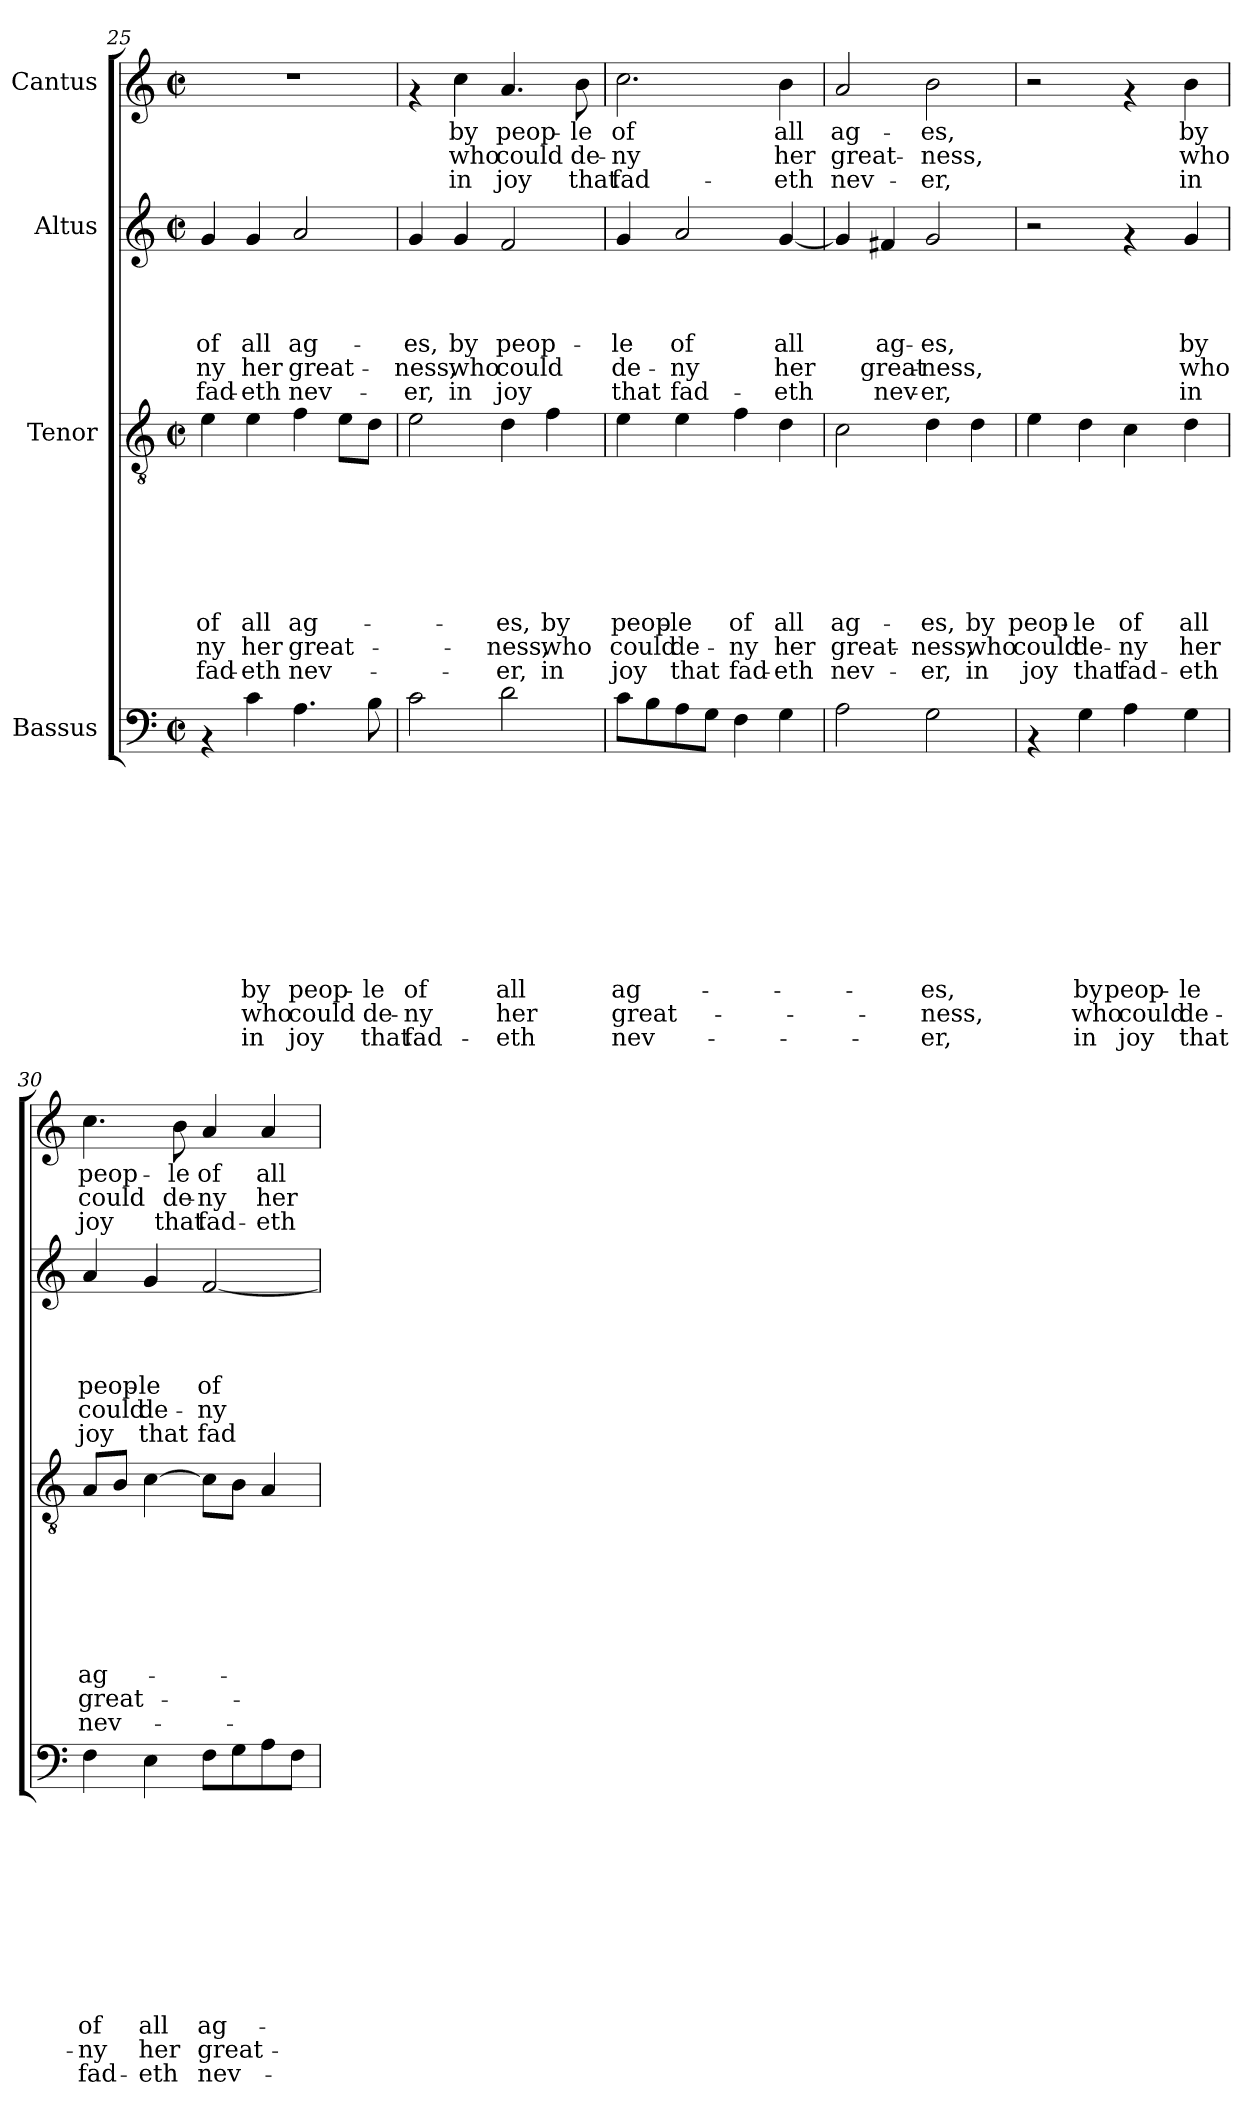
**kern	**text	**text	**text	**text	**text	**text	**text	**text	**text	**text	**text	**text	**kern	**text	**text	**text	**text	**text	**text	**text	**text	**text	**kern	**text	**text	**text	**text	**text	**text	**kern	**text	**text	**text
*part4	*part4	*part4	*part4	*part4	*part4	*part4	*part4	*part4	*part4	*part4	*part4	*part4	*part3	*part3	*part3	*part3	*part3	*part3	*part3	*part3	*part3	*part3	*part2	*part2	*part2	*part2	*part2	*part2	*part2	*part1	*part1	*part1	*part1
*staff4	*staff4	*staff4	*staff4	*staff4	*staff4	*staff4	*staff4	*staff4	*staff4	*staff4	*staff4	*staff4	*staff3	*staff3	*staff3	*staff3	*staff3	*staff3	*staff3	*staff3	*staff3	*staff3	*staff2	*staff2	*staff2	*staff2	*staff2	*staff2	*staff2	*staff1	*staff1	*staff1	*staff1
*I"Bassus	*	*	*	*	*	*	*	*	*	*	*	*	*I"Tenor	*	*	*	*	*	*	*	*	*	*I"Altus	*	*	*	*	*	*	*I"Cantus	*	*	*
*clefF4	*	*	*	*	*	*	*	*	*	*	*	*	*clefGv2	*	*	*	*	*	*	*	*	*	*clefG2	*	*	*	*	*	*	*clefG2	*	*	*
*k[]	*	*	*	*	*	*	*	*	*	*	*	*	*k[]	*	*	*	*	*	*	*	*	*	*k[]	*	*	*	*	*	*	*k[]	*	*	*
*C:	*	*	*	*	*	*	*	*	*	*	*	*	*C:	*	*	*	*	*	*	*	*	*	*C:	*	*	*	*	*	*	*C:	*	*	*
*M2/2	*	*	*	*	*	*	*	*	*	*	*	*	*M2/2	*	*	*	*	*	*	*	*	*	*M2/2	*	*	*	*	*	*	*M2/2	*	*	*
*met(c|)	*	*	*	*	*	*	*	*	*	*	*	*	*met(c|)	*	*	*	*	*	*	*	*	*	*met(c|)	*	*	*	*	*	*	*met(c|)	*	*	*
=25	=25	=25	=25	=25	=25	=25	=25	=25	=25	=25	=25	=25	=25	=25	=25	=25	=25	=25	=25	=25	=25	=25	=25	=25	=25	=25	=25	=25	=25	=25	=25	=25	=25
!	!	!	!	!	!	!	!	!	!	!	!	!	!	!	!	!	!	!	!	!LO:LY:b	!LO:LY:b	!LO:LY:b	!	!	!	!	!LO:LY:b	!LO:LY:b	!LO:LY:b	!	!	!	!
4rAA	.	.	.	.	.	.	.	.	.	.	.	.	4e\	.	.	.	.	.	.	of	-ny	fad-	4g/	.	.	.	of	-ny	fad-	1r	.	.	.
!	!	!	!	!	!	!	!	!	!	!LO:LY:b	!LO:LY:b	!LO:LY:b	!	!	!	!	!	!	!	!LO:LY:b	!LO:LY:b	!LO:LY:b	!	!	!	!	!LO:LY:b	!LO:LY:b	!LO:LY:b	!	!	!	!
4c\	.	.	.	.	.	.	.	.	.	by	who	in	4e\	.	.	.	.	.	.	all	her	-eth	4g/	.	.	.	all	her	-eth	.	.	.	.
!	!	!	!	!	!	!	!	!	!	!LO:LY:b	!LO:LY:b	!LO:LY:b	!	!	!	!	!	!	!	!LO:LY:b	!LO:LY:b	!LO:LY:b	!	!	!	!	!LO:LY:b	!LO:LY:b	!LO:LY:b	!	!	!	!
4.A\	.	.	.	.	.	.	.	.	.	peop-	could	joy	4f\	.	.	.	.	.	.	ag-	great-	nev-	2a/	.	.	.	ag-	great-	nev-	.	.	.	.
.	.	.	.	.	.	.	.	.	.	.	.	.	8e\L	.	.	.	.	.	.	.	.	.	.	.	.	.	.	.	.	.	.	.	.
!	!	!	!	!	!	!	!	!	!	!LO:LY:b	!LO:LY:b	!LO:LY:b	!	!	!	!	!	!	!	!	!	!	!	!	!	!	!	!	!	!	!	!	!
8B\	.	.	.	.	.	.	.	.	.	-le	de-	that	8d\J	.	.	.	.	.	.	.	.	.	.	.	.	.	.	.	.	.	.	.	.
=26	=26	=26	=26	=26	=26	=26	=26	=26	=26	=26	=26	=26	=26	=26	=26	=26	=26	=26	=26	=26	=26	=26	=26	=26	=26	=26	=26	=26	=26	=26	=26	=26	=26
!	!	!	!	!	!	!	!	!	!	!LO:LY:b	!LO:LY:b	!LO:LY:b	!	!	!	!	!	!	!	!	!	!	!	!	!	!	!LO:LY:b	!LO:LY:b	!LO:LY:b	!	!	!	!
2c\	.	.	.	.	.	.	.	.	.	of	-ny	fad-	2e\	.	.	.	.	.	.	.	.	.	4g/	.	.	.	-es,	-ness,	-er,	4rf	.	.	.
!	!	!	!	!	!	!	!	!	!	!	!	!	!	!	!	!	!	!	!	!	!	!	!	!	!	!	!LO:LY:b	!LO:LY:b	!LO:LY:b	!	!LO:LY:b	!LO:LY:b	!LO:LY:b
.	.	.	.	.	.	.	.	.	.	.	.	.	.	.	.	.	.	.	.	.	.	.	4g/	.	.	.	by	who	in	4cc\	by	who	in
!	!	!	!	!	!	!	!	!	!	!LO:LY:b	!LO:LY:b	!LO:LY:b	!	!	!	!	!	!	!	!LO:LY:b	!LO:LY:b	!LO:LY:b	!	!	!	!	!LO:LY:b	!LO:LY:b	!LO:LY:b	!	!LO:LY:b	!LO:LY:b	!LO:LY:b
2d\	.	.	.	.	.	.	.	.	.	all	her	-eth	4d\	.	.	.	.	.	.	-es,	-ness,	-er,	2f/	.	.	.	peop-	could	joy	4.a/	peop-	could	joy
!	!	!	!	!	!	!	!	!	!	!	!	!	!	!	!	!	!	!	!	!LO:LY:b	!LO:LY:b	!LO:LY:b	!	!	!	!	!	!	!	!	!	!	!
.	.	.	.	.	.	.	.	.	.	.	.	.	4f\	.	.	.	.	.	.	by	who	in	.	.	.	.	.	.	.	.	.	.	.
!	!	!	!	!	!	!	!	!	!	!	!	!	!	!	!	!	!	!	!	!	!	!	!	!	!	!	!	!	!	!	!LO:LY:b	!LO:LY:b	!LO:LY:b
.	.	.	.	.	.	.	.	.	.	.	.	.	.	.	.	.	.	.	.	.	.	.	.	.	.	.	.	.	.	8b\	-le	de-	that
=27	=27	=27	=27	=27	=27	=27	=27	=27	=27	=27	=27	=27	=27	=27	=27	=27	=27	=27	=27	=27	=27	=27	=27	=27	=27	=27	=27	=27	=27	=27	=27	=27	=27
!	!	!	!	!	!	!	!	!	!	!LO:LY:b	!LO:LY:b	!LO:LY:b	!	!	!	!	!	!	!	!LO:LY:b	!LO:LY:b	!LO:LY:b	!	!	!	!	!LO:LY:b	!LO:LY:b	!LO:LY:b	!	!LO:LY:b	!LO:LY:b	!LO:LY:b
8c\L	.	.	.	.	.	.	.	.	.	ag-	great-	nev-	4e\	.	.	.	.	.	.	peop-	could	joy	4g/	.	.	.	-le	de-	that	2.cc\	of	-ny	fad-
8B\	.	.	.	.	.	.	.	.	.	.	.	.	.	.	.	.	.	.	.	.	.	.	.	.	.	.	.	.	.	.	.	.	.
!	!	!	!	!	!	!	!	!	!	!	!	!	!	!	!	!	!	!	!	!LO:LY:b	!LO:LY:b	!LO:LY:b	!	!	!	!	!LO:LY:b	!LO:LY:b	!LO:LY:b	!	!	!	!
8A\	.	.	.	.	.	.	.	.	.	.	.	.	4e\	.	.	.	.	.	.	-le	de-	that	2a/	.	.	.	of	-ny	fad-	.	.	.	.
8G\J	.	.	.	.	.	.	.	.	.	.	.	.	.	.	.	.	.	.	.	.	.	.	.	.	.	.	.	.	.	.	.	.	.
!	!	!	!	!	!	!	!	!	!	!	!	!	!	!	!	!	!	!	!	!LO:LY:b	!LO:LY:b	!LO:LY:b	!	!	!	!	!	!	!	!	!	!	!
4F\	.	.	.	.	.	.	.	.	.	.	.	.	4f\	.	.	.	.	.	.	of	-ny	fad-	.	.	.	.	.	.	.	.	.	.	.
!	!	!	!	!	!	!	!	!	!	!	!	!	!	!	!	!	!	!	!	!LO:LY:b	!LO:LY:b	!LO:LY:b	!	!	!	!	!LO:LY:b	!LO:LY:b	!LO:LY:b	!	!LO:LY:b	!LO:LY:b	!LO:LY:b
4G\	.	.	.	.	.	.	.	.	.	.	.	.	4d\	.	.	.	.	.	.	all	her	-eth	[<4g/	.	.	.	all	her	-eth	4b\	all	her	-eth
!!LO:LB:g=z
=28	=28	=28	=28	=28	=28	=28	=28	=28	=28	=28	=28	=28	=28	=28	=28	=28	=28	=28	=28	=28	=28	=28	=28	=28	=28	=28	=28	=28	=28	=28	=28	=28	=28
!	!	!	!	!	!	!	!	!	!	!	!	!	!	!	!	!	!	!	!	!LO:LY:b	!LO:LY:b	!LO:LY:b	!	!	!	!	!	!	!	!	!LO:LY:b	!LO:LY:b	!LO:LY:b
2A\	.	.	.	.	.	.	.	.	.	.	.	.	2c\	.	.	.	.	.	.	ag-	great-	nev-	4g/]	.	.	.	.	.	.	2a/	ag-	great-	nev-
!	!	!	!	!	!	!	!	!	!	!	!	!	!	!	!	!	!	!	!	!	!	!	!	!	!	!	!LO:LY:b	!LO:LY:b	!LO:LY:b	!	!	!	!
.	.	.	.	.	.	.	.	.	.	.	.	.	.	.	.	.	.	.	.	.	.	.	4f#X/	.	.	.	ag-	great-	nev-	.	.	.	.
!	!	!	!	!	!	!	!	!	!	!LO:LY:b	!LO:LY:b	!LO:LY:b	!	!	!	!	!	!	!	!LO:LY:b	!LO:LY:b	!LO:LY:b	!	!	!	!	!LO:LY:b	!LO:LY:b	!LO:LY:b	!	!LO:LY:b	!LO:LY:b	!LO:LY:b
2G\	.	.	.	.	.	.	.	.	.	-es,	-ness,	-er,	4d\	.	.	.	.	.	.	-es,	-ness,	-er,	2g/	.	.	.	-es,	-ness,	-er,	2b\	-es,	-ness,	-er,
!	!	!	!	!	!	!	!	!	!	!	!	!	!	!	!	!	!	!	!	!LO:LY:b	!LO:LY:b	!LO:LY:b	!	!	!	!	!	!	!	!	!	!	!
.	.	.	.	.	.	.	.	.	.	.	.	.	4d\	.	.	.	.	.	.	by	who	in	.	.	.	.	.	.	.	.	.	.	.
=29	=29	=29	=29	=29	=29	=29	=29	=29	=29	=29	=29	=29	=29	=29	=29	=29	=29	=29	=29	=29	=29	=29	=29	=29	=29	=29	=29	=29	=29	=29	=29	=29	=29
!	!	!	!	!	!	!	!	!	!	!	!	!	!	!	!	!	!	!	!	!LO:LY:b	!LO:LY:b	!LO:LY:b	!	!	!	!	!	!	!	!	!	!	!
4rAA	.	.	.	.	.	.	.	.	.	.	.	.	4e\	.	.	.	.	.	.	peop-	could	joy	2r	.	.	.	.	.	.	2r	.	.	.
!	!	!	!	!	!	!	!	!	!	!LO:LY:b	!LO:LY:b	!LO:LY:b	!	!	!	!	!	!	!	!LO:LY:b	!LO:LY:b	!LO:LY:b	!	!	!	!	!	!	!	!	!	!	!
4G\	.	.	.	.	.	.	.	.	.	by	who	in	4d\	.	.	.	.	.	.	-le	de-	that	.	.	.	.	.	.	.	.	.	.	.
!	!	!	!	!	!	!	!	!	!	!LO:LY:b	!LO:LY:b	!LO:LY:b	!	!	!	!	!	!	!	!LO:LY:b	!LO:LY:b	!LO:LY:b	!	!	!	!	!	!	!	!	!	!	!
4A\	.	.	.	.	.	.	.	.	.	peop-	could	joy	4c\	.	.	.	.	.	.	of	-ny	fad-	4rf	.	.	.	.	.	.	4rf	.	.	.
!	!	!	!	!	!	!	!	!	!	!LO:LY:b	!LO:LY:b	!LO:LY:b	!	!	!	!	!	!	!	!LO:LY:b	!LO:LY:b	!LO:LY:b	!	!	!	!	!LO:LY:b	!LO:LY:b	!LO:LY:b	!	!LO:LY:b	!LO:LY:b	!LO:LY:b
4G\	.	.	.	.	.	.	.	.	.	-le	de-	that	4d\	.	.	.	.	.	.	all	her	-eth	4g/	.	.	.	by	who	in	4b\	by	who	in
=30	=30	=30	=30	=30	=30	=30	=30	=30	=30	=30	=30	=30	=30	=30	=30	=30	=30	=30	=30	=30	=30	=30	=30	=30	=30	=30	=30	=30	=30	=30	=30	=30	=30
!	!	!	!	!	!	!	!	!	!	!LO:LY:b	!LO:LY:b	!LO:LY:b	!	!	!	!	!	!	!	!LO:LY:b	!LO:LY:b	!LO:LY:b	!	!	!	!	!LO:LY:b	!LO:LY:b	!LO:LY:b	!	!LO:LY:b	!LO:LY:b	!LO:LY:b
4F\	.	.	.	.	.	.	.	.	.	of	-ny	fad-	8A/L	.	.	.	.	.	.	ag-	great-	nev-	4a/	.	.	.	peop-	could	joy	4.cc\	peop-	could	joy
.	.	.	.	.	.	.	.	.	.	.	.	.	8B/J	.	.	.	.	.	.	.	.	.	.	.	.	.	.	.	.	.	.	.	.
!	!	!	!	!	!	!	!	!	!	!LO:LY:b	!LO:LY:b	!LO:LY:b	!	!	!	!	!	!	!	!	!	!	!	!	!	!	!LO:LY:b	!LO:LY:b	!LO:LY:b	!	!	!	!
4E\	.	.	.	.	.	.	.	.	.	all	her	-eth	[>4c\	.	.	.	.	.	.	.	.	.	4g/	.	.	.	-le	de-	that	.	.	.	.
!	!	!	!	!	!	!	!	!	!	!	!	!	!	!	!	!	!	!	!	!	!	!	!	!	!	!	!	!	!	!	!LO:LY:b	!LO:LY:b	!LO:LY:b
.	.	.	.	.	.	.	.	.	.	.	.	.	.	.	.	.	.	.	.	.	.	.	.	.	.	.	.	.	.	8b\	-le	de-	that
!	!	!	!	!	!	!	!	!	!	!LO:LY:b	!LO:LY:b	!LO:LY:b	!	!	!	!	!	!	!	!	!	!	!	!	!	!	!LO:LY:b	!LO:LY:b	!LO:LY:b	!	!LO:LY:b	!LO:LY:b	!LO:LY:b
8F\L	.	.	.	.	.	.	.	.	.	ag-	great-	nev-	8c\L]	.	.	.	.	.	.	.	.	.	[<2f/	.	.	.	of	-ny	fad-	4a/	of	-ny	fad-
8G\	.	.	.	.	.	.	.	.	.	.	.	.	8B\J	.	.	.	.	.	.	.	.	.	.	.	.	.	.	.	.	.	.	.	.
!	!	!	!	!	!	!	!	!	!	!	!	!	!	!	!	!	!	!	!	!	!	!	!	!	!	!	!	!	!	!	!LO:LY:b	!LO:LY:b	!LO:LY:b
8A\	.	.	.	.	.	.	.	.	.	.	.	.	4A/	.	.	.	.	.	.	.	.	.	.	.	.	.	.	.	.	4a/	all	her	-eth
8F\J	.	.	.	.	.	.	.	.	.	.	.	.	.	.	.	.	.	.	.	.	.	.	.	.	.	.	.	.	.	.	.	.	.
=	=	=	=	=	=	=	=	=	=	=	=	=	=	=	=	=	=	=	=	=	=	=	=	=	=	=	=	=	=	=	=	=	=
*-	*-	*-	*-	*-	*-	*-	*-	*-	*-	*-	*-	*-	*-	*-	*-	*-	*-	*-	*-	*-	*-	*-	*-	*-	*-	*-	*-	*-	*-	*-	*-	*-	*-
